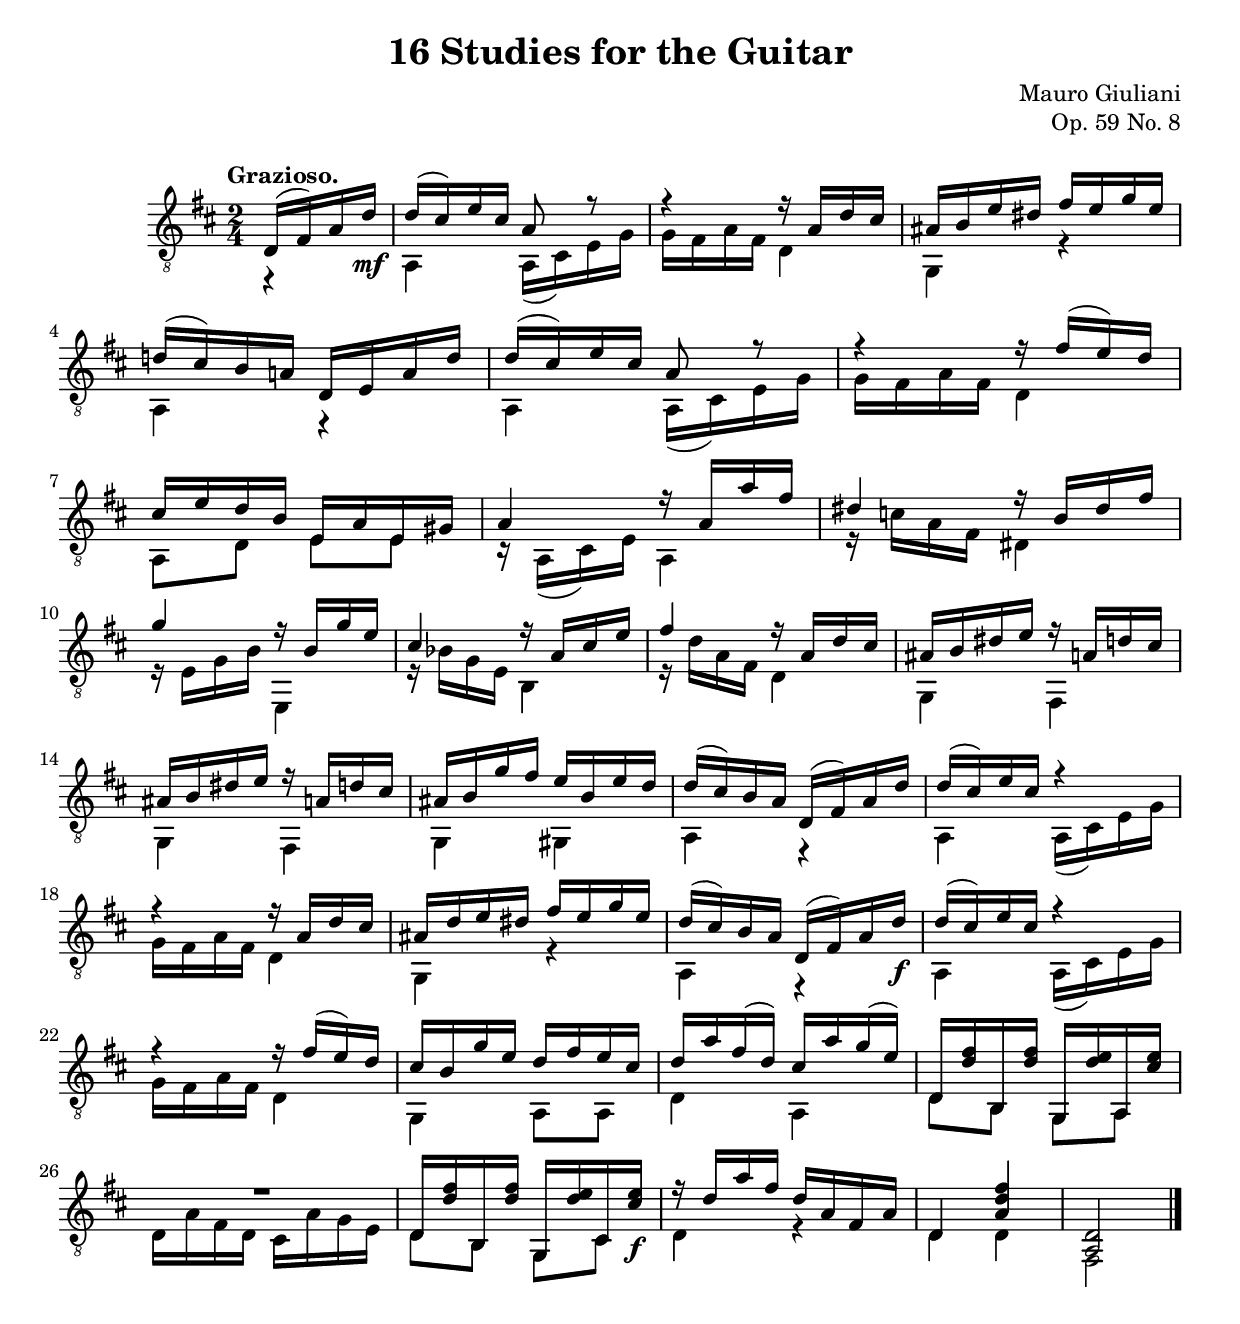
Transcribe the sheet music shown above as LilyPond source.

\version "2.18.2"

\header {
  title = "16 Studies for the Guitar"
  composer = "Mauro Giuliani"
  opus = "Op. 59 No. 8"
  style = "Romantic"
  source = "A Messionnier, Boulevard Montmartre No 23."
  % Statens musikbibliotek - The Music Library of Sweden
  % Boije 142
  date = "1822"
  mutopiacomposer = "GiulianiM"
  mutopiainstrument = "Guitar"
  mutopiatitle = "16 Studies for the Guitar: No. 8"
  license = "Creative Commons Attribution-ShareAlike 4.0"
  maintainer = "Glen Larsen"
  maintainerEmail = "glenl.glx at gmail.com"
}

\paper {
  % add space between composer/opus markup and first staff
  markup-system-spacing #'padding = #3
  % add a little space between composer and opus
  markup-markup-spacing #'padding = #1.2
  top-margin = #8
  bottom-margin = #10
}

mbreak = { \break }
global = {
  \time 2/4 \key d \major
}

upperVoice = \relative c {
  \voiceOne
%  \slurDown
  \partial 4 { d16( fis) a d\mf } |
  d16( cis) e cis a8 r |
  r4 r16 a d cis |
  ais16 b e dis fis e g e |
  d!16( cis) b a! d, e a d |
  d16( cis) e cis a8 r |
  r4 r16 fis'( e) d |
  \mbreak

  cis16 e d b e, a e gis |
  a4 r16 a a' fis |
  dis4 r16 b dis fis |
  g4 r16 b, g' e |
  cis4 r16 a cis e |
  fis4 r16 a, d cis |
  ais16 b dis e r a, d cis |
  \mbreak

  ais16 b dis e r a, d cis |
  ais16 b g' fis e b e d |
  d16( cis) b a d,( fis) a d |
  d16( cis) e cis r4 |
  r4 r16 a d cis |
  ais16 d e dis fis e g e |
  d16( cis) b a d,( fis) a d\f |
  d16( cis) e cis r4 |
  \mbreak

  r4 r16 fis( e) d |
  cis16 b g' e d fis e cis |
  d16 a' fis( d) cis a' g( e) |
  d,16 <fis' d> b,, <fis'' d> g,, <e'' d> a,, <e'' cis> |
  R2 |
  d,16 <fis' d> b,, <fis'' d> g,, <e'' d> cis, <e' cis>\f |
  r16 d a' fis d a fis a |
  d,4 <fis' d a> |
  <d, a>2

  \bar "|."
}

lowerVoice = \relative c {
  \voiceTwo
  \partial 4 { r4 } |
  a4 a16( cis) e g |
  g16 fis a fis d4 |
  g,4 r |
  a4 r |
  a4 a16( cis) e g |
  g16 fis a fis d4 |

  a8 d e e |
  r16 a,( cis) e a,4 |
  r16 c' a fis dis4 |
  r16 e g b e,,4 |
  r16 bes''16 g e b4 |
  r16 d' a fis d4 |
  g,4 fis |

  g4 fis |
  g4 gis |
  a4 r |
  a4 a16( cis) e g |
  g16 fis a fis d4 |
  g,4 r |
  a4 r |
  a4 a16( cis) e g |

  g16 fis a fis d4 |
  g,4 a8 a |
  d4 a |
  d8 b g a |
  d16 a' fis d cis a' g e |
  d8 b g cis |
  d4 r |
  d4 d |
  fis,2
}


\score {
  <<
    \new Staff = "Guitar" \with {
      midiInstrument = #"acoustic guitar (nylon)"
    } <<
      \global
      \clef "treble_8"
      \tempo "Grazioso."

      \context Voice = "upperVoice" \upperVoice
      \context Voice = "lowerVoice" \lowerVoice
    >>
%{
    % tabs are not completely developed
    \new TabStaff = "Guitar tabs" \with {
      restrainOpenStrings = ##t
    } <<
      \clef "moderntab"
      \global
      \context TabVoice = "upperVoice" \upperVoice
      \context TabVoice = "lowerVoice" \lowerVoice
    >>
%}
  >>
  \layout {}
  \midi {
    \tempo 4 = 82
  }
}
